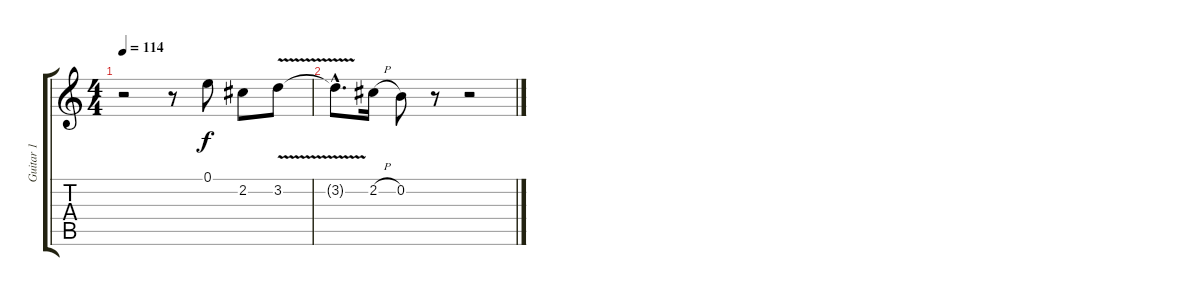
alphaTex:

\track ("Guitar 1" "Guitar 1") {instrument electricguitarjazz}
\staff {score tabs}
\tuning (E4 B3 G3 D3 A2 E2) {hide}
\ts (4 4)
\tempo 114
\clef g2
\ks c
r.2{dy f} r.8 0.1.8 2.2.8 3.2{v}.8 |
3.2{hac t}.8{d} 2.2{h}.16 0.2.8 r.8 r.2
